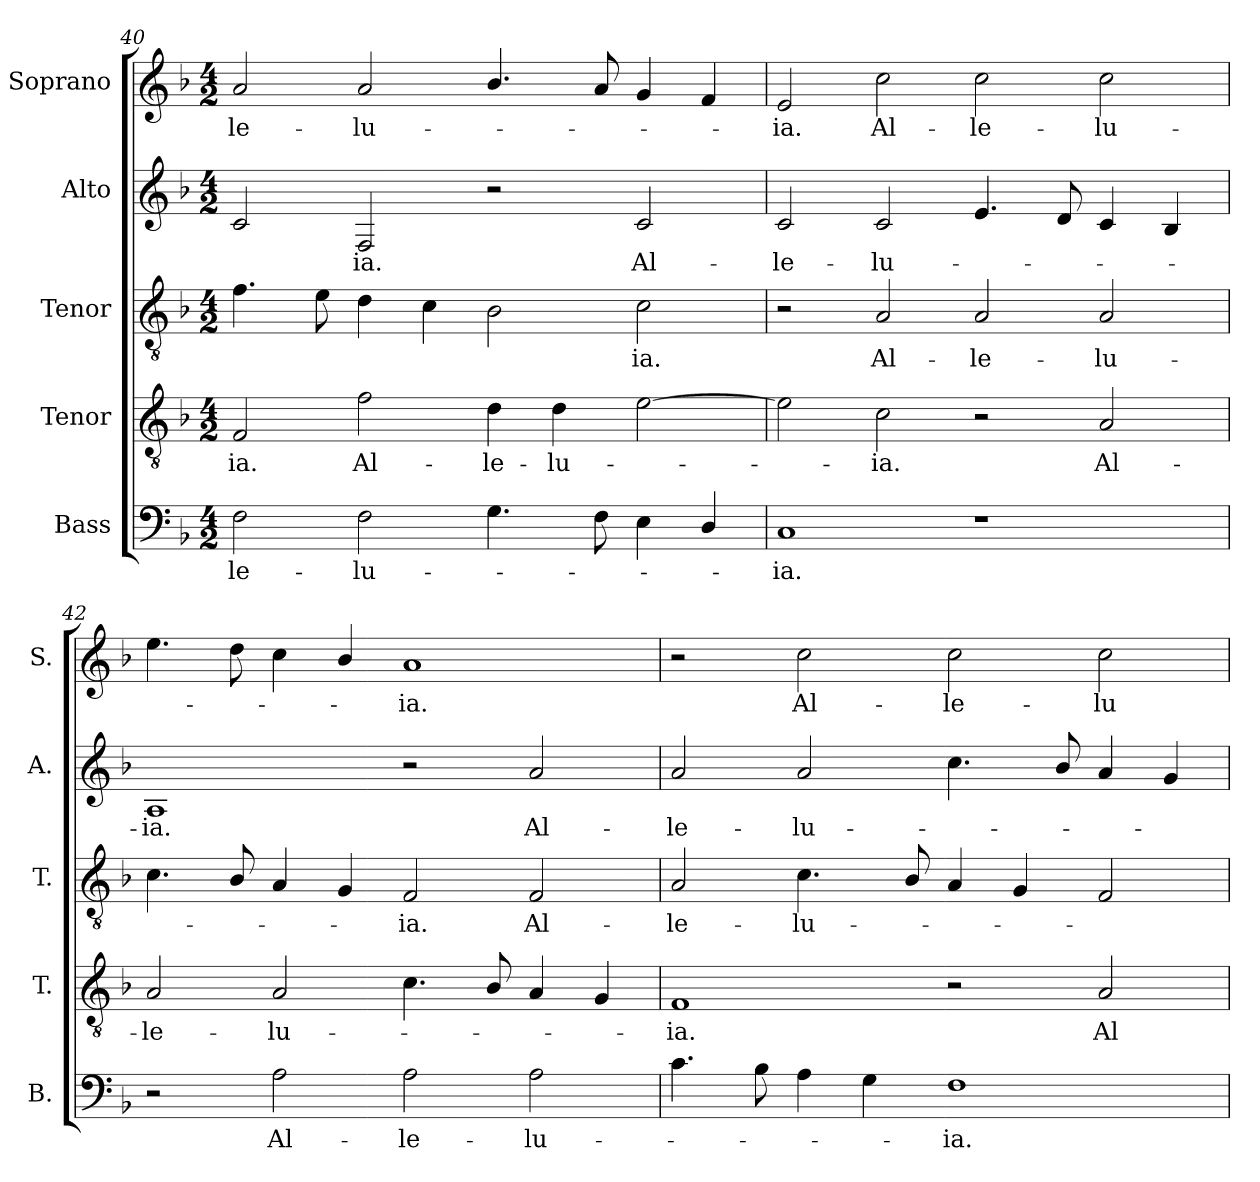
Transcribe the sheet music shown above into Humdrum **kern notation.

**kern	**text	**kern	**text	**kern	**text	**kern	**text	**kern	**text
*part5	*part5	*part4	*part4	*part3	*part3	*part2	*part2	*part1	*part1
*staff5	*staff5	*staff4	*staff4	*staff3	*staff3	*staff2	*staff2	*staff1	*staff1
*I"Bass	*	*I"Tenor	*	*I"Tenor	*	*I"Alto	*	*I"Soprano	*
*I'B.	*	*I'T.	*	*I'T.	*	*I'A.	*	*I'S.	*
*clefF4	*	*clefGv2	*	*clefGv2	*	*clefG2	*	*clefG2	*
*	*	*ITrd7c12	*	*ITrd7c12	*	*	*	*	*
*k[b-]	*	*k[b-]	*	*k[b-]	*	*k[b-]	*	*k[b-]	*
*F:	*	*F:	*	*F:	*	*F:	*	*F:	*
*M4/2	*	*M4/2	*	*M4/2	*	*M4/2	*	*M4/2	*
=40	=40	=40	=40	=40	=40	=40	=40	=40	=40
!	!LO:LY:b:color=#000000	!	!	!	!	!	!	!	!
!	!	!	!LO:LY:b:color=#000000	!	!	!	!	!	!
!	!	!	!	!	!	!	!	!	!LO:LY:b:color=#000000
2Fi\	-le-	2FFi/	-ia.	4.Fi\	.	2ci/	.	2ai/	-le-
.	.	.	.	8Ei\	.	.	.	.	.
!	!LO:LY:b:color=#000000	!	!	!	!	!	!	!	!
!	!	!	!LO:LY:b:color=#000000	!	!	!	!	!	!
!	!	!	!	!	!	!	!LO:LY:b:color=#000000	!	!
!	!	!	!	!	!	!	!	!	!LO:LY:b:color=#000000
2Fi\	-lu-	2Fi\	Al-	4Di\	.	2Fi/	-ia.	2ai/	-lu-
.	.	.	.	4Ci\	.	.	.	.	.
!	!	!	!LO:LY:b:color=#000000	!	!	!	!	!	!
4.Gi\	.	4Di\	-le-	2BB-i\	.	2r	.	4.b-i/	.
!	!	!	!LO:LY:b:color=#000000	!	!	!	!	!	!
.	.	4Di\	-lu-	.	.	.	.	.	.
8Fi\	.	.	.	.	.	.	.	8ai/	.
!	!	!	!	!	!LO:LY:b:color=#000000	!	!	!	!
!	!	!	!	!	!	!	!LO:LY:b:color=#000000	!	!
4Ei\	.	[2Ei\	.	2Ci\	-ia.	2ci/	Al-	4gi/	.
4Di/	.	.	.	.	.	.	.	4fi/	.
=41	=41	=41	=41	=41	=41	=41	=41	=41	=41
!	!LO:LY:b:color=#000000	!	!	!	!	!	!	!	!
!	!	!	!	!	!	!	!LO:LY:b:color=#000000	!	!
!	!	!	!	!	!	!	!	!	!LO:LY:b:color=#000000
1Ci	-ia.	2Ei\]	.	2r	.	2ci/	-le-	2ei/	-ia.
!	!	!	!LO:LY:b:color=#000000	!	!	!	!	!	!
!	!	!	!	!	!LO:LY:b:color=#000000	!	!	!	!
!	!	!	!	!	!	!	!LO:LY:b:color=#000000	!	!
!	!	!	!	!	!	!	!	!	!LO:LY:b:color=#000000
.	.	2Ci\	-ia.	2AAi/	Al-	2ci/	-lu-	2cci\	Al-
!	!	!	!	!	!LO:LY:b:color=#000000	!	!	!	!
!	!	!	!	!	!	!	!	!	!LO:LY:b:color=#000000
1r	.	2r	.	2AAi/	-le-	4.ei/	.	2cci\	-le-
.	.	.	.	.	.	8di/	.	.	.
!	!	!	!LO:LY:b:color=#000000	!	!	!	!	!	!
!	!	!	!	!	!LO:LY:b:color=#000000	!	!	!	!
!	!	!	!	!	!	!	!	!	!LO:LY:b:color=#000000
.	.	2AAi/	Al-	2AAi/	-lu-	4ci/	.	2cci\	-lu-
.	.	.	.	.	.	4B-i/	.	.	.
=42	=42	=42	=42	=42	=42	=42	=42	=42	=42
!	!	!	!LO:LY:b:color=#000000	!	!	!	!	!	!
!	!	!	!	!	!	!	!LO:LY:b:color=#000000	!	!
2r	.	2AAi/	-le-	4.Ci\	.	1Ai	-ia.	4.eei\	.
.	.	.	.	8BB-i/	.	.	.	8ddi\	.
!	!LO:LY:b:color=#000000	!	!	!	!	!	!	!	!
!	!	!	!LO:LY:b:color=#000000	!	!	!	!	!	!
2Ai\	Al-	2AAi/	-lu-	4AAi/	.	.	.	4cci\	.
.	.	.	.	4GGi/	.	.	.	4b-i/	.
!	!LO:LY:b:color=#000000	!	!	!	!	!	!	!	!
!	!	!	!	!	!LO:LY:b:color=#000000	!	!	!	!
!	!	!	!	!	!	!	!	!	!LO:LY:b:color=#000000
2Ai\	-le-	4.Ci\	.	2FFi/	-ia.	2r	.	1ai	-ia.
.	.	8BB-i/	.	.	.	.	.	.	.
!	!LO:LY:b:color=#000000	!	!	!	!	!	!	!	!
!	!	!	!	!	!LO:LY:b:color=#000000	!	!	!	!
!	!	!	!	!	!	!	!LO:LY:b:color=#000000	!	!
2Ai\	-lu-	4AAi/	.	2FFi/	Al-	2ai/	Al-	.	.
.	.	4GGi/	.	.	.	.	.	.	.
!!LO:PB:g=z
=43	=43	=43	=43	=43	=43	=43	=43	=43	=43
!	!	!	!LO:LY:b:color=#000000	!	!	!	!	!	!
!	!	!	!	!	!LO:LY:b:color=#000000	!	!	!	!
!	!	!	!	!	!	!	!LO:LY:b:color=#000000	!	!
4.ci\	.	1FFi	-ia.	2AAi/	-le-	2ai/	-le-	2r	.
8B-i\	.	.	.	.	.	.	.	.	.
!	!	!	!	!	!LO:LY:b:color=#000000	!	!	!	!
!	!	!	!	!	!	!	!LO:LY:b:color=#000000	!	!
!	!	!	!	!	!	!	!	!	!LO:LY:b:color=#000000
4Ai\	.	.	.	4.Ci\	-lu-	2ai/	-lu-	2cci\	Al-
4Gi\	.	.	.	.	.	.	.	.	.
.	.	.	.	8BB-i/	.	.	.	.	.
!	!LO:LY:b:color=#000000	!	!	!	!	!	!	!	!
!	!	!	!	!	!	!	!	!	!LO:LY:b:color=#000000
1Fi	-ia.	2r	.	4AAi/	.	4.cci\	.	2cci\	-le-
.	.	.	.	4GGi/	.	.	.	.	.
.	.	.	.	.	.	8b-i/	.	.	.
!	!	!	!LO:LY:b:color=#000000	!	!	!	!	!	!
!	!	!	!	!	!	!	!	!	!LO:LY:b:color=#000000
.	.	2AAi/	Al-	2FFi/	.	4ai/	.	2cci\	-lu-
.	.	.	.	.	.	4gi/	.	.	.
=	=	=	=	=	=	=	=	=	=
*-	*-	*-	*-	*-	*-	*-	*-	*-	*-
